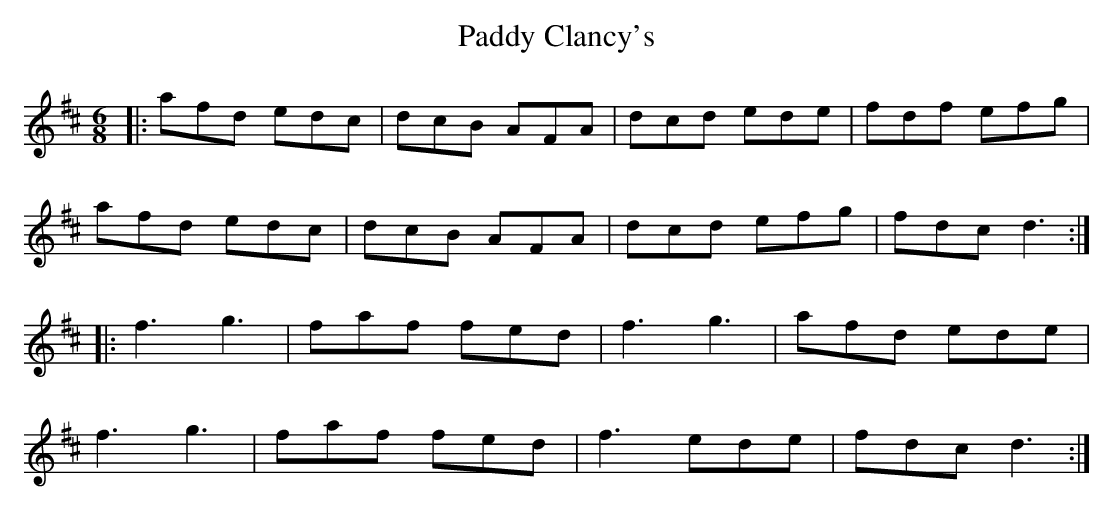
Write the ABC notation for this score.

X:1
T:Paddy Clancy's
M:6/8
L:1/8
K:D
|: afd edc | dcB AFA | dcd ede | fdf efg |
afd edc | dcB AFA | dcd efg | fdc d3 ::
f3 g3 | faf fed | f3 g3 | afd ede |
f3 g3 | faf fed | f3 ede | fdc d3 :|
